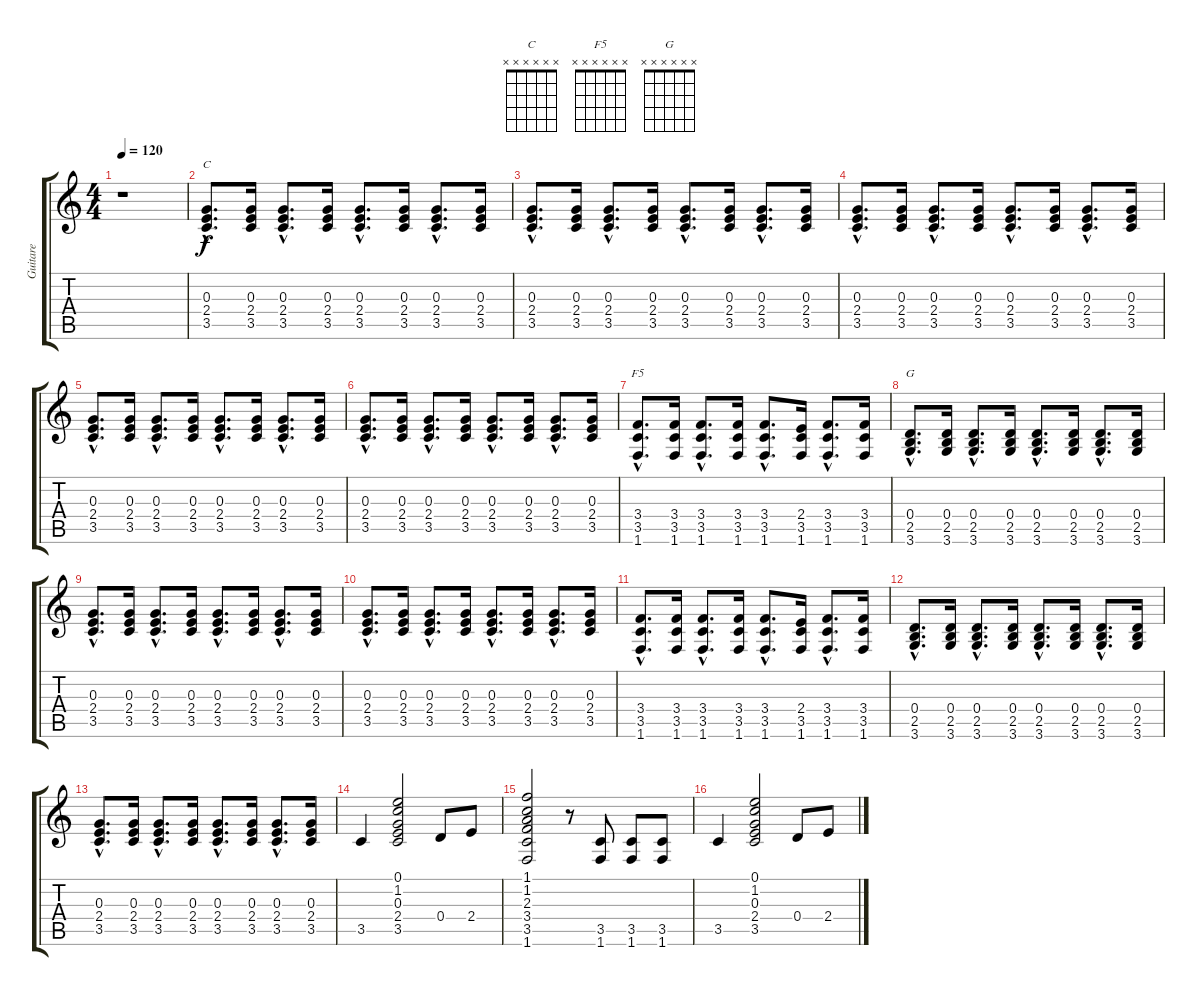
\track ("Guitare" "Guitare") {instrument electricguitarclean}
\staff {score tabs}
\tuning (E4 B3 G3 D3 A2 E2) {hide}
\chord ("C" x x x x x x) {firstfret 0}
\chord ("F5" x x x x x x) {firstfret 0}
\chord ("G" x x x x x x) {firstfret 0}
\ts (4 4)
\tempo 120
\clef g2
\ks c
r.1{dy f instrument electricguitarclean} |
(0.3{hac} 2.4{hac} 3.5{hac}).8{d ch "C"} (0.3 2.4 3.5).16 (0.3{hac} 2.4{hac} 3.5{hac}).8{d} (0.3 2.4 3.5).16 (0.3{hac} 2.4{hac} 3.5{hac}).8{d} (0.3 2.4 3.5).16 (0.3{hac} 2.4{hac} 3.5{hac}).8{d} (0.3 2.4 3.5).16 |
(0.3{hac} 2.4{hac} 3.5{hac}).8{d} (0.3 2.4 3.5).16 (0.3{hac} 2.4{hac} 3.5{hac}).8{d} (0.3 2.4 3.5).16 (0.3{hac} 2.4{hac} 3.5{hac}).8{d} (0.3 2.4 3.5).16 (0.3{hac} 2.4{hac} 3.5{hac}).8{d} (0.3 2.4 3.5).16 |
(0.3{hac} 2.4{hac} 3.5{hac}).8{d} (0.3 2.4 3.5).16 (0.3{hac} 2.4{hac} 3.5{hac}).8{d} (0.3 2.4 3.5).16 (0.3{hac} 2.4{hac} 3.5{hac}).8{d} (0.3 2.4 3.5).16 (0.3{hac} 2.4{hac} 3.5{hac}).8{d} (0.3 2.4 3.5).16 |
(0.3{hac} 2.4{hac} 3.5{hac}).8{d} (0.3 2.4 3.5).16 (0.3{hac} 2.4{hac} 3.5{hac}).8{d} (0.3 2.4 3.5).16 (0.3{hac} 2.4{hac} 3.5{hac}).8{d} (0.3 2.4 3.5).16 (0.3{hac} 2.4{hac} 3.5{hac}).8{d} (0.3 2.4 3.5).16 |
(0.3{hac} 2.4{hac} 3.5{hac}).8{d} (0.3 2.4 3.5).16 (0.3{hac} 2.4{hac} 3.5{hac}).8{d} (0.3 2.4 3.5).16 (0.3{hac} 2.4{hac} 3.5{hac}).8{d} (0.3 2.4 3.5).16 (0.3{hac} 2.4{hac} 3.5{hac}).8{d} (0.3 2.4 3.5).16 |
(3.4{hac} 3.5{hac} 1.6{hac}).8{d ch "F5"} (3.4 3.5 1.6).16 (3.4{hac} 3.5{hac} 1.6{hac}).8{d} (3.4 3.5 1.6).16 (3.4{hac} 3.5{hac} 1.6{hac}).8{d} (2.4 3.5 1.6).16 (3.4{hac} 3.5{hac} 1.6{hac}).8{d} (3.4 3.5 1.6).16 |
(0.4{hac} 2.5{hac} 3.6{hac}).8{d ch "G"} (0.4 2.5 3.6).16 (0.4{hac} 2.5{hac} 3.6{hac}).8{d} (0.4 2.5 3.6).16 (0.4{hac} 2.5{hac} 3.6{hac}).8{d} (0.4 2.5 3.6).16 (0.4{hac} 2.5{hac} 3.6{hac}).8{d} (0.4 2.5 3.6).16 |
(0.3{hac} 2.4{hac} 3.5{hac}).8{d} (0.3 2.4 3.5).16 (0.3{hac} 2.4{hac} 3.5{hac}).8{d} (0.3 2.4 3.5).16 (0.3{hac} 2.4{hac} 3.5{hac}).8{d} (0.3 2.4 3.5).16 (0.3{hac} 2.4{hac} 3.5{hac}).8{d} (0.3 2.4 3.5).16 |
(0.3{hac} 2.4{hac} 3.5{hac}).8{d} (0.3 2.4 3.5).16 (0.3{hac} 2.4{hac} 3.5{hac}).8{d} (0.3 2.4 3.5).16 (0.3{hac} 2.4{hac} 3.5{hac}).8{d} (0.3 2.4 3.5).16 (0.3{hac} 2.4{hac} 3.5{hac}).8{d} (0.3 2.4 3.5).16 |
(3.4{hac} 3.5{hac} 1.6{hac}).8{d} (3.4 3.5 1.6).16 (3.4{hac} 3.5{hac} 1.6{hac}).8{d} (3.4 3.5 1.6).16 (3.4{hac} 3.5{hac} 1.6{hac}).8{d} (2.4 3.5 1.6).16 (3.4{hac} 3.5{hac} 1.6{hac}).8{d} (3.4 3.5 1.6).16 |
(0.4{hac} 2.5{hac} 3.6{hac}).8{d} (0.4 2.5 3.6).16 (0.4{hac} 2.5{hac} 3.6{hac}).8{d} (0.4 2.5 3.6).16 (0.4{hac} 2.5{hac} 3.6{hac}).8{d} (0.4 2.5 3.6).16 (0.4{hac} 2.5{hac} 3.6{hac}).8{d} (0.4 2.5 3.6).16 |
(0.3{hac} 2.4{hac} 3.5{hac}).8{d} (0.3 2.4 3.5).16 (0.3{hac} 2.4{hac} 3.5{hac}).8{d} (0.3 2.4 3.5).16 (0.3{hac} 2.4{hac} 3.5{hac}).8{d} (0.3 2.4 3.5).16 (0.3{hac} 2.4{hac} 3.5{hac}).8{d} (0.3 2.4 3.5).16 |
3.5.4 (0.1 1.2 0.3 2.4 3.5).2 0.4.8 2.4.8 |
(1.1 1.2 2.3 3.4 3.5 1.6).2 r.8 (3.5 1.6).8 (3.5 1.6).8 (3.5 1.6).8 |
3.5.4 (0.1 1.2 0.3 2.4 3.5).2 0.4.8 2.4.8
